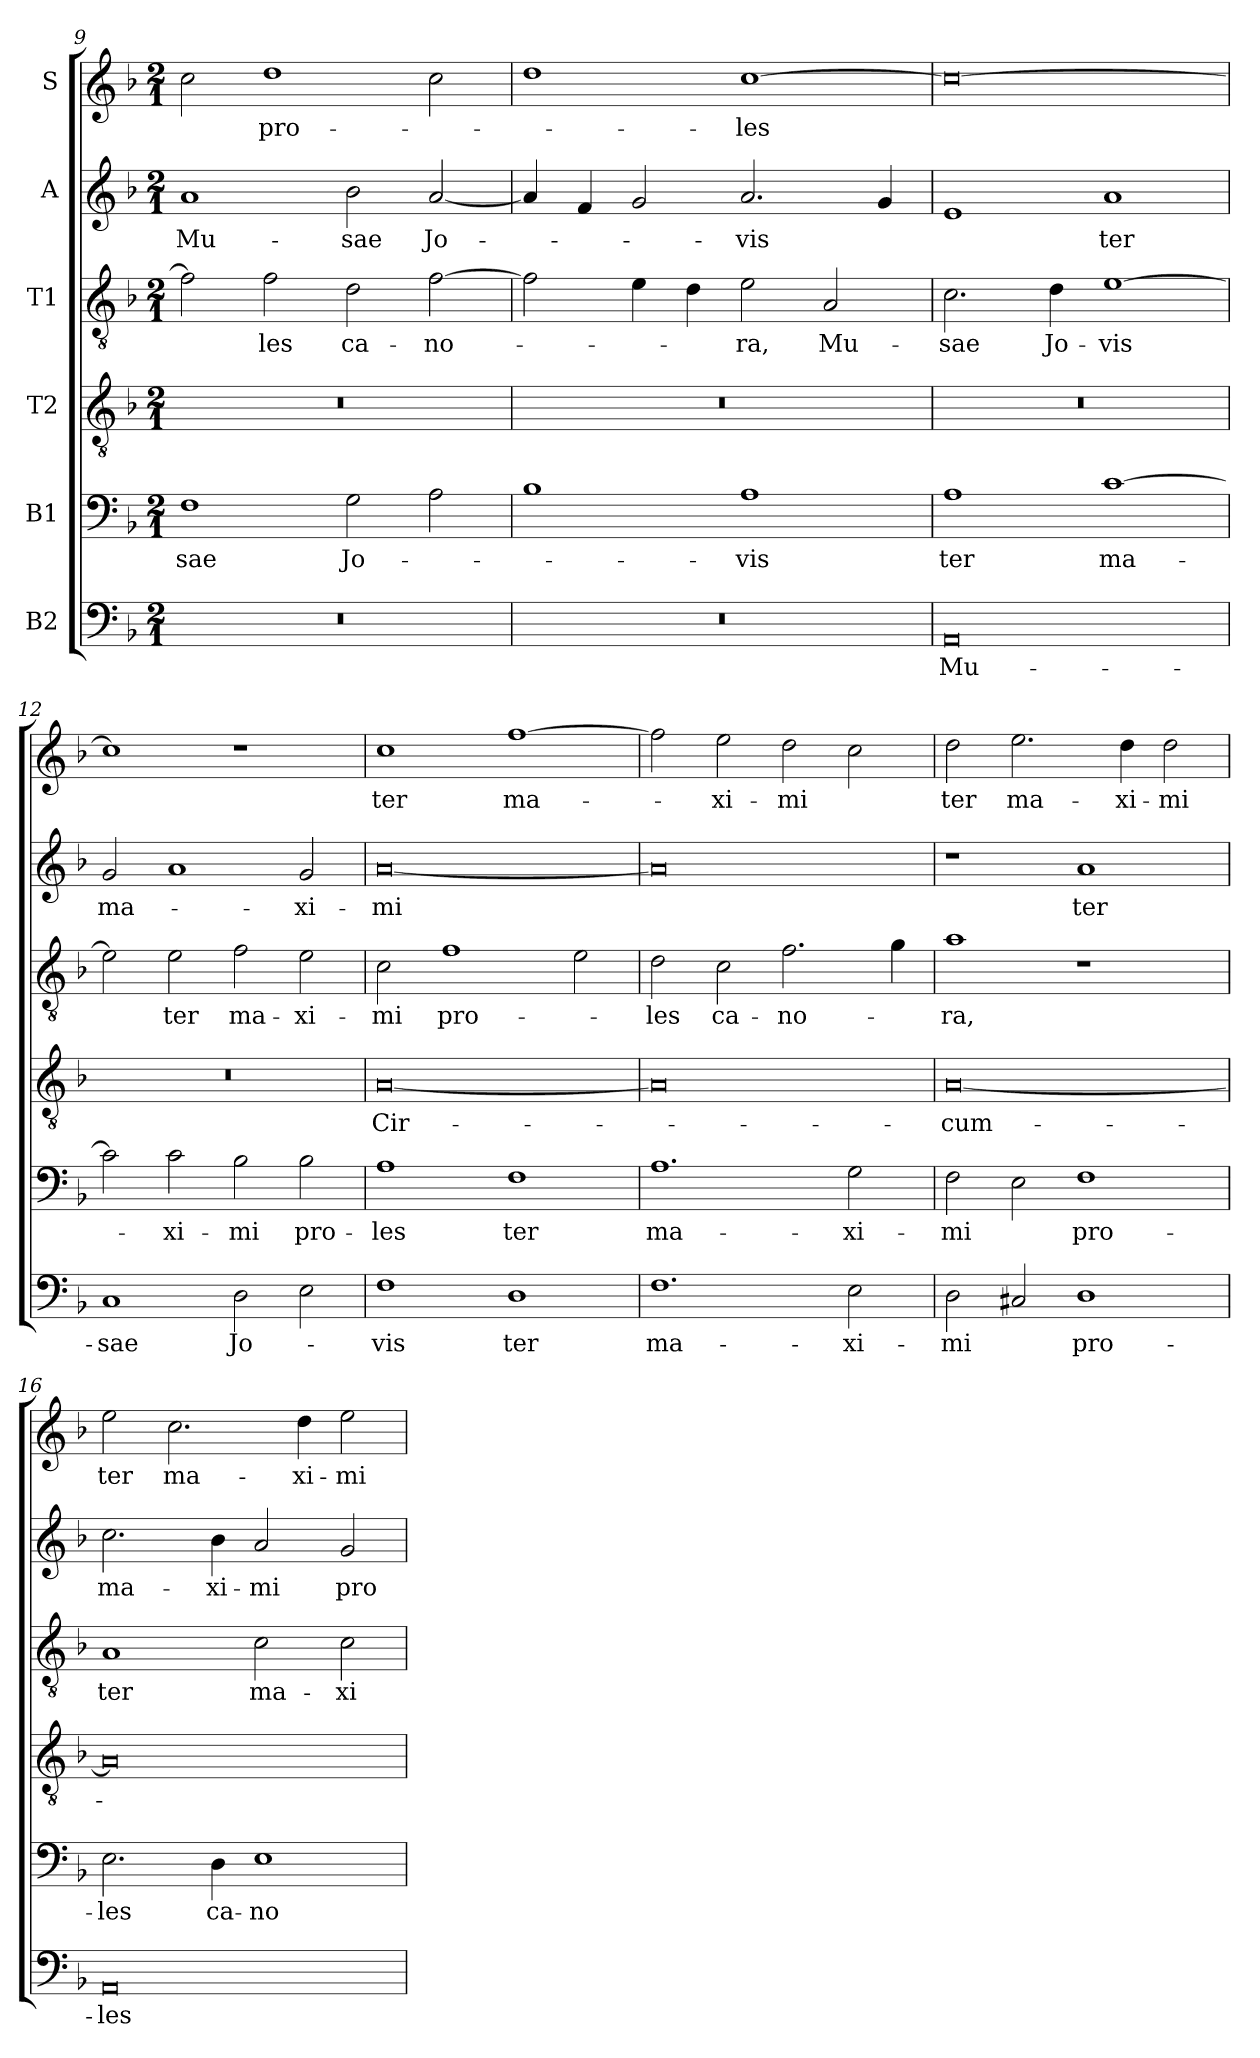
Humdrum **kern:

**kern	**text	**kern	**text	**kern	**text	**kern	**text	**kern	**text	**kern	**text
*part6	*part6	*part5	*part5	*part4	*part4	*part3	*part3	*part2	*part2	*part1	*part1
*staff6	*staff6	*staff5	*staff5	*staff4	*staff4	*staff3	*staff3	*staff2	*staff2	*staff1	*staff1
*I"B2	*	*I"B1	*	*I"T2	*	*I"T1	*	*I"A	*	*I"S	*
*clefF4	*	*clefF4	*	*clefGv2	*	*clefGv2	*	*clefG2	*	*clefG2	*
*k[b-]	*	*k[b-]	*	*k[b-]	*	*k[b-]	*	*k[b-]	*	*k[b-]	*
*F:	*	*F:	*	*F:	*	*F:	*	*F:	*	*F:	*
*M2/1	*	*M2/1	*	*M2/1	*	*M2/1	*	*M2/1	*	*M2/1	*
=9	=9	=9	=9	=9	=9	=9	=9	=9	=9	=9	=9
!	!	!	!LO:LY:b	!	!	!	!	!	!LO:LY:b	!	!
0r	.	1F	-sae	0r	.	2f\]	.	1a	Mu-	2cc\	.
!	!	!	!	!	!	!	!LO:LY:b	!	!	!	!LO:LY:b
.	.	.	.	.	.	2f\	-les	.	.	1dd	pro-
!	!	!	!LO:LY:b	!	!	!	!LO:LY:b	!	!LO:LY:b	!	!
.	.	2G\	Jo-	.	.	2d\	ca-	2b-\	-sae	.	.
!	!	!	!	!	!	!	!LO:LY:b	!	!LO:LY:b	!	!
.	.	2A\	.	.	.	[2f\	-no-	[2a/	Jo-	2cc\	.
=10	=10	=10	=10	=10	=10	=10	=10	=10	=10	=10	=10
0r	.	1B-	.	0r	.	2f\]	.	4a/]	.	1dd	.
.	.	.	.	.	.	.	.	4f/	.	.	.
.	.	.	.	.	.	4e\	.	2g/	.	.	.
.	.	.	.	.	.	4d\	.	.	.	.	.
!	!	!	!LO:LY:b	!	!	!	!LO:LY:b	!	!LO:LY:b	!	!LO:LY:b
.	.	1A	-vis	.	.	2e\	-ra,	2.a/	-vis	[1cc	-les
!	!	!	!	!	!	!	!LO:LY:b	!	!	!	!
.	.	.	.	.	.	2A/	Mu-	.	.	.	.
.	.	.	.	.	.	.	.	4g/	.	.	.
=11	=11	=11	=11	=11	=11	=11	=11	=11	=11	=11	=11
!	!LO:LY:b	!	!LO:LY:b	!	!	!	!LO:LY:b	!	!	!	!
0AA	Mu-	1A	ter	0r	.	2.c\	-sae	1e	.	0cc_	.
!	!	!	!	!	!	!	!LO:LY:b	!	!	!	!
.	.	.	.	.	.	4d\	Jo-	.	.	.	.
!	!	!	!LO:LY:b	!	!	!	!LO:LY:b	!	!LO:LY:b	!	!
.	.	[1c	ma-	.	.	[1e	-vis	1a	ter	.	.
=12	=12	=12	=12	=12	=12	=12	=12	=12	=12	=12	=12
!	!LO:LY:b	!	!	!	!	!	!	!	!LO:LY:b	!	!
1C	-sae	2c\]	.	0r	.	2e\]	.	2g/	ma-	1cc]	.
!	!	!	!LO:LY:b	!	!	!	!LO:LY:b	!	!	!	!
.	.	2c\	-xi-	.	.	2e\	ter	1a	.	.	.
!	!LO:LY:b	!	!LO:LY:b	!	!	!	!LO:LY:b	!	!	!	!
2D\	Jo-	2B-\	-mi	.	.	2f\	ma-	.	.	1r	.
!	!	!	!LO:LY:b	!	!	!	!LO:LY:b	!	!LO:LY:b	!	!
2E\	.	2B-\	pro-	.	.	2e\	-xi-	2g/	-xi-	.	.
!!LO:PB:g=z
=13	=13	=13	=13	=13	=13	=13	=13	=13	=13	=13	=13
!	!LO:LY:b	!	!LO:LY:b	!	!LO:LY:b	!	!LO:LY:b	!	!LO:LY:b	!	!LO:LY:b
1F	-vis	1A	-les	[0A	Cir-	2c\	-mi	[0a	-mi	1cc	ter
!	!	!	!	!	!	!	!LO:LY:b	!	!	!	!
.	.	.	.	.	.	1f	pro-	.	.	.	.
!	!LO:LY:b	!	!LO:LY:b	!	!	!	!	!	!	!	!LO:LY:b
1D	ter	1F	ter	.	.	.	.	.	.	[1ff	ma-
.	.	.	.	.	.	2e\	.	.	.	.	.
=14	=14	=14	=14	=14	=14	=14	=14	=14	=14	=14	=14
!	!LO:LY:b	!	!LO:LY:b	!	!	!	!LO:LY:b	!	!	!	!
1.F	ma-	1.A	ma-	0A]	.	2d\	-les	0a]	.	2ff\]	.
!	!	!	!	!	!	!	!LO:LY:b	!	!	!	!LO:LY:b
.	.	.	.	.	.	2c\	ca-	.	.	2ee\	-xi-
!	!	!	!	!	!	!	!LO:LY:b	!	!	!	!LO:LY:b
.	.	.	.	.	.	2.f\	-no-	.	.	2dd\	-mi
!	!LO:LY:b	!	!LO:LY:b	!	!	!	!	!	!	!	!
2E\	-xi-	2G\	-xi-	.	.	.	.	.	.	2cc\	.
.	.	.	.	.	.	4g\	.	.	.	.	.
=15	=15	=15	=15	=15	=15	=15	=15	=15	=15	=15	=15
!	!LO:LY:b	!	!LO:LY:b	!	!LO:LY:b	!	!LO:LY:b	!	!	!	!LO:LY:b
2D\	-mi	2F\	-mi	[0A	-cum-	1a	-ra,	1r	.	2dd\	ter
!	!	!	!	!	!	!	!	!	!	!	!LO:LY:b
2C#X/	.	2E\	.	.	.	.	.	.	.	2.ee\	ma-
!	!LO:LY:b	!	!LO:LY:b	!	!	!	!	!	!LO:LY:b	!	!
1D	pro-	1F	pro-	.	.	1r	.	1a	ter	.	.
!	!	!	!	!	!	!	!	!	!	!	!LO:LY:b
.	.	.	.	.	.	.	.	.	.	4dd\	-xi-
!	!	!	!	!	!	!	!	!	!	!	!LO:LY:b
.	.	.	.	.	.	.	.	.	.	2dd\	-mi
=16	=16	=16	=16	=16	=16	=16	=16	=16	=16	=16	=16
!	!LO:LY:b	!	!LO:LY:b	!	!	!	!LO:LY:b	!	!LO:LY:b	!	!LO:LY:b
0AA	-les	2.E\	-les	0A]	.	1A	ter	2.cc\	ma-	2ee\	ter
!	!	!	!	!	!	!	!	!	!	!	!LO:LY:b
.	.	.	.	.	.	.	.	.	.	2.cc\	ma-
!	!	!	!LO:LY:b	!	!	!	!	!	!LO:LY:b	!	!
.	.	4D\	ca-	.	.	.	.	4b-\	-xi-	.	.
!	!	!	!LO:LY:b	!	!	!	!LO:LY:b	!	!LO:LY:b	!	!
.	.	1E	-no-	.	.	2c\	ma-	2a/	-mi	.	.
!	!	!	!	!	!	!	!	!	!	!	!LO:LY:b
.	.	.	.	.	.	.	.	.	.	4dd\	-xi-
!	!	!	!	!	!	!	!LO:LY:b	!	!LO:LY:b	!	!LO:LY:b
.	.	.	.	.	.	2c\	-xi-	2g/	pro-	2ee\	-mi
=	=	=	=	=	=	=	=	=	=	=	=
*-	*-	*-	*-	*-	*-	*-	*-	*-	*-	*-	*-
